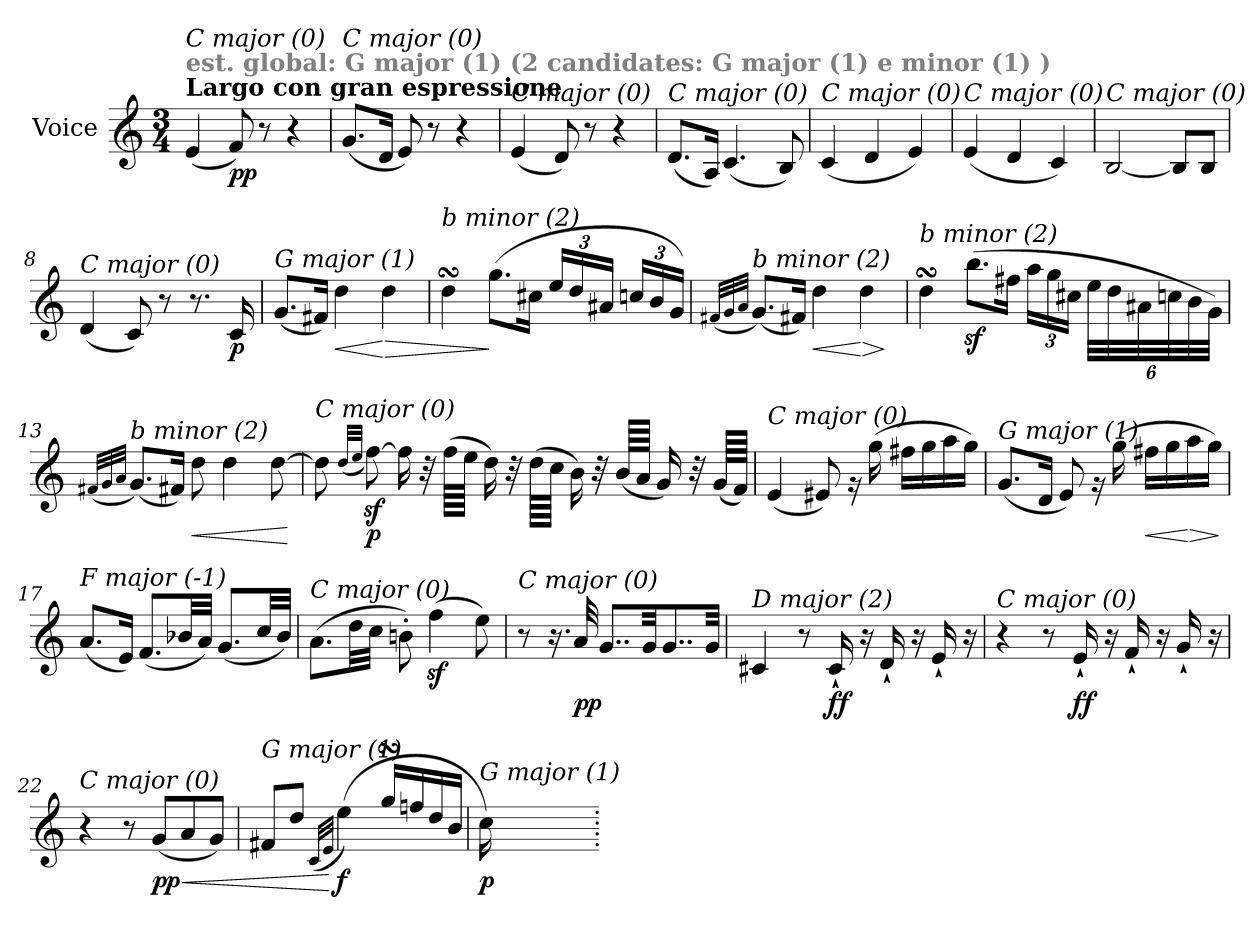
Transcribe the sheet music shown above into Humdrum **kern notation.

**kern	**dynam
*part1	*part1
*staff1	*staff1
*I"Voice	*
*I'V	*
*clefG2	*
*k[]	*
*M3/4	*
*MM35	*
=1	=1
!LO:TX:a:B:t=Largo con gran espressione	!
!LO:TX:a:B:color=#808080:t=est. global&colon; G major (1) (2 candidates&colon; G major (1) e minor (1) )	!
!LO:TX:i:t=C major (0)	!
(<4e/	.
!	!LO:DY:b
8f/)	pp
8r	.
4r	.
=2	=2
!LO:TX:i:t=C major (0)	!
(<8.g/L	.
16d/Jk	.
8e/)	.
8r	.
4r	.
=3	=3
!LO:TX:i:t=C major (0)	!
(<4e/	.
8d/)	.
8r	.
4r	.
=4	=4
!LO:TX:i:t=C major (0)	!
(<8.d/L	.
16A/Jk)	.
(<4.c/	.
8B/)	.
=5	=5
!LO:TX:i:t=C major (0)	!
(<4c/	.
4d/	.
4e/)	.
=6	=6
!LO:TX:i:t=C major (0)	!
(<4e/	.
4d/	.
4c/)	.
=7	=7
!LO:TX:i:t=C major (0)	!
[2B/	.
8B/L]	.
8B/J	.
!!LO:LB:g=z
=8	=8
!LO:TX:i:t=C major (0)	!
(<4d/	.
8c/)	.
8r	.
8.r	.
!	!LO:DY:b
16c/	p
=9	=9
!LO:TX:i:t=G major (1)	!
(<8.g/L	.
16f#X/Jk)	.
!	!LO:HP:b
4dd\	<
!	!LO:HP:n=1:b
4dd\	[ >
=10	=10
!LO:TX:i:t=b minor (2)	!
4ddsSSS\	.
(>8.gg\L	]
16cc#X\Jk	.
*Xbrackettup	*
24ee/LL	.
24dd/	.
24a#X/JJ	.
24ccn/LL	.
24b/	.
24g/JJ)	.
=11	=11
(<32qf#X/LLL	.
32qg/	.
32qa/JJJ	.
!LO:TX:i:t=b minor (2)	!
(<8.g/L)	.
16f#/Jk)	.
!	!LO:HP:b
4dd\	<
!	!LO:HP:n=1:b
4dd\	[ >
.	]
=12	=12
!LO:TX:i:t=b minor (2)	!
4ddsSSS\	.
(>8.bbz<\L	.
16ff#X\Jk	.
24aa\LL	.
24gg\	.
24cc#X\JJ	.
48ee\LLL	.
48dd\	.
48a#X\	.
48ccn\	.
48b\	.
48g\JJJ)	.
!!LO:LB:g=z
=13	=13
(<32qf#X/LLL	.
32qg/	.
32qa/JJJ	.
!LO:TX:i:t=b minor (2)	!
(<8.g/L)	.
16f#X/Jk)	.
!	!LO:HP:b
8dd\	<
4dd\	.
[8dd\	.
.	[
=14	=14
!LO:TX:i:t=C major (0)	!
8dd\]	.
(<32qdd/LLL	.
32qee/JJJ	.
!	!LO:DY:b
[8ffz<\)	p
16ff\]	.
32r	.
(>64ff\LLLL	.
64ee\JJJJ	.
16dd\)	.
32r	.
(>64dd\LLLL	.
64cc\JJJJ	.
16b\)	.
32r	.
(<64b/LLLL	.
64a/JJJJ	.
16g/)	.
32r	.
(<64g/LLLL	.
64f/JJJJ)	.
=15	=15
!LO:TX:i:t=C major (0)	!
(<4e/	.
8e#Xi/)	.
16rg	.
(>16gg\	.
16ff#X\LL	.
16gg\	.
16aa\	.
16gg\JJ)	.
!!LO:LB:g=z
=16	=16
!LO:TX:i:t=G major (1)	!
(<8.g/L	.
16d/Jk	.
8e/)	.
16rg	.
(>16gg\	.
!	!LO:HP:b
16ff#X\LL	<
16gg\	.
!	!LO:HP:n=1:b
16aa\	[ >
16gg\JJ)	.
.	]
=17	=17
!LO:TX:i:t=F major (-1)	!
(<8.a/L	.
16e/Jk)	.
(<8.f/L	.
32b-X/LL	.
32a/JJJ)	.
(<8.g/L	.
32cc/LL	.
32b-/JJJ)	.
=18	=18
!LO:TX:i:t=C major (0)	!
(>8.a\L	.
32dd\LL	.
32cc\JJJ	.
8bn'\)	.
(>4ffz<\	.
8ee\)	.
=19	=19
!LO:TX:i:t=C major (0)	!
8r	.
16.r	.
!	!LO:DY:b
32a/	pp
8..g/L	.
32g/KK	.
8..g/	.
32g/Jkk	.
!!LO:LB:g=z
=20	=20
!LO:TX:i:t=D major (2)	!
4c#X/	.
8r	.
!	!LO:DY:b
16c#`/	ff
16r	.
16d`/	.
16r	.
16e`/	.
16r	.
=21	=21
!LO:TX:i:t=C major (0)	!
4r	.
8r	.
!	!LO:DY:b
16e`/	ff
16r	.
16f`/	.
16r	.
16g`/	.
16r	.
=22	=22
!LO:TX:i:t=C major (0)	!
4r	.
8r	.
!	!LO:HP:b
!	!LO:DY:n=1:b
(<8g/L	< pp
8a/	.
8g/J)	.
=23	=23
!LO:TX:i:t=G major (1)	!
8f#X/L	.
8dd/J	.
(<32qc/LLL	.
32qe/JJJ	.
!	!LO:DY:n=1:b
(>4ee\)	[ f
16ggsSSS/LL	.
16ffn/	.
16dd/	.
16b/JJ	.
=24	=24
!LO:TX:i:t=G major (1)	!
!	!LO:DY:b
16cc\)	p
=.	=.
*-	*-
